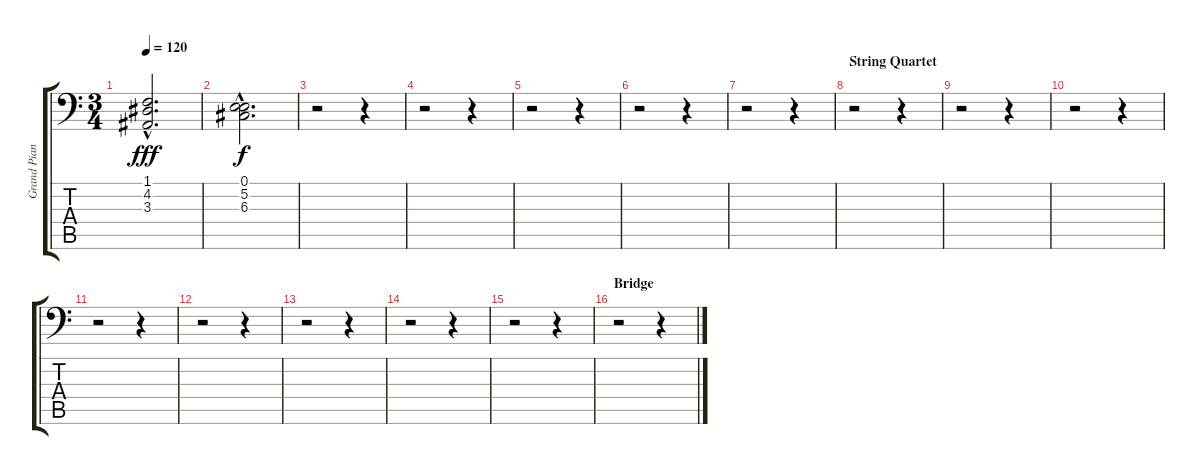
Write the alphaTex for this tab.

\track ("Grand Piano (L. Hand)" "Grand Pian") {instrument acousticgrandpiano}
\staff {score tabs}
\tuning (E3 B2 G2 D2 A1 D1) {hide}
\ts (3 4)
\tempo 120
\clef f4
\ks c
(1.1{hac} 4.2{hac} 3.3{hac}).2{d dy fff} |
(0.1{hac} 5.2{hac} 6.3{hac}).2{d dy f} |
r.2 r.4 |
r.2 r.4 |
r.2 r.4 |
r.2 r.4 |
r.2 r.4 |
\section ("" "String Quartet")
r.2 r.4 |
r.2 r.4 |
r.2 r.4 |
r.2 r.4 |
r.2 r.4 |
r.2 r.4 |
r.2 r.4 |
r.2 r.4 |
\section ("" "Bridge")
r.2 r.4
